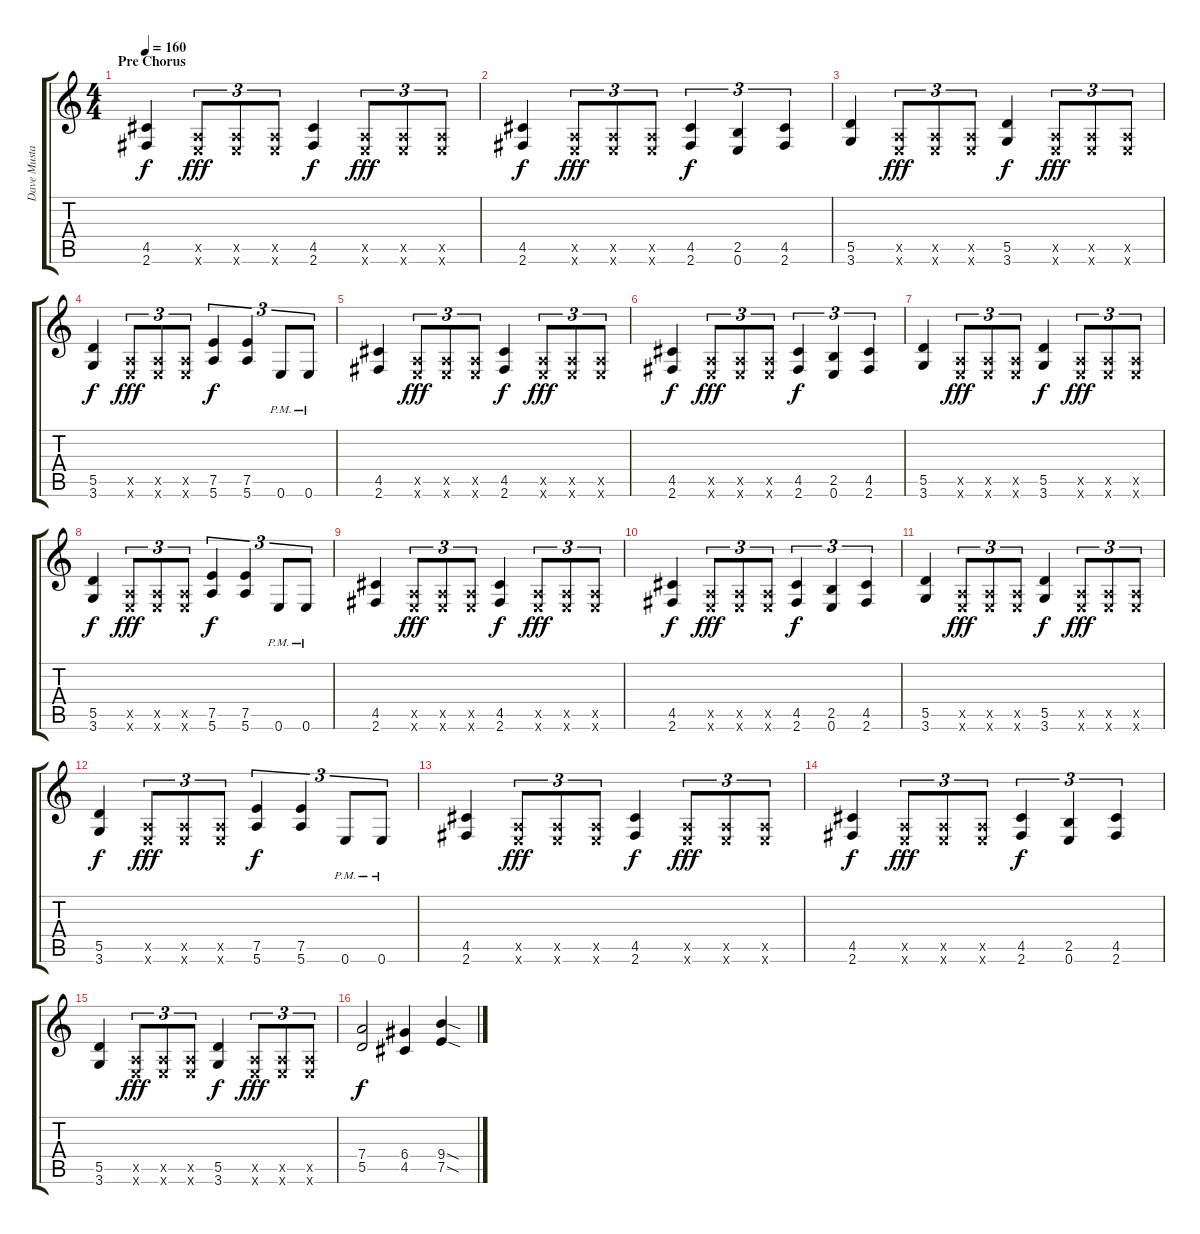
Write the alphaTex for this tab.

\track ("Dave Mustaine" "Dave Musta") {instrument distortionguitar}
\staff {score tabs}
\tuning (E4 B3 G3 D3 A2 E2) {hide}
\ts (4 4)
\section ("" "Pre Chorus")
\tempo 160
\clef g2
\ks c
(4.5 2.6).4{dy f} (0.5{x} 0.6{x}).8{tu (3 2) dy fff} (0.5{x} 0.6{x}).8{tu (3 2)} (0.5{x} 0.6{x}).8{tu (3 2)} (4.5 2.6).4{dy f} (0.5{x} 0.6{x}).8{tu (3 2) dy fff} (0.5{x} 0.6{x}).8{tu (3 2)} (0.5{x} 0.6{x}).8{tu (3 2)} |
(4.5 2.6).4{dy f} (0.5{x} 0.6{x}).8{tu (3 2) dy fff} (0.5{x} 0.6{x}).8{tu (3 2)} (0.5{x} 0.6{x}).8{tu (3 2)} (4.5 2.6).4{tu (3 2) dy f} (2.5 0.6).4{tu (3 2)} (4.5 2.6).4{tu (3 2)} |
(5.5 3.6).4 (0.5{x} 0.6{x}).8{tu (3 2) dy fff} (0.5{x} 0.6{x}).8{tu (3 2)} (0.5{x} 0.6{x}).8{tu (3 2)} (5.5 3.6).4{dy f} (0.5{x} 0.6{x}).8{tu (3 2) dy fff} (0.5{x} 0.6{x}).8{tu (3 2)} (0.5{x} 0.6{x}).8{tu (3 2)} |
(5.5 3.6).4{dy f} (0.5{x} 0.6{x}).8{tu (3 2) dy fff} (0.5{x} 0.6{x}).8{tu (3 2)} (0.5{x} 0.6{x}).8{tu (3 2)} (7.5 5.6).4{tu (3 2) dy f} (7.5 5.6).4{tu (3 2)} 0.6{pm}.8{tu (3 2)} 0.6{pm}.8{tu (3 2)} |
(4.5 2.6).4 (0.5{x} 0.6{x}).8{tu (3 2) dy fff} (0.5{x} 0.6{x}).8{tu (3 2)} (0.5{x} 0.6{x}).8{tu (3 2)} (4.5 2.6).4{dy f} (0.5{x} 0.6{x}).8{tu (3 2) dy fff} (0.5{x} 0.6{x}).8{tu (3 2)} (0.5{x} 0.6{x}).8{tu (3 2)} |
(4.5 2.6).4{dy f} (0.5{x} 0.6{x}).8{tu (3 2) dy fff} (0.5{x} 0.6{x}).8{tu (3 2)} (0.5{x} 0.6{x}).8{tu (3 2)} (4.5 2.6).4{tu (3 2) dy f} (2.5 0.6).4{tu (3 2)} (4.5 2.6).4{tu (3 2)} |
(5.5 3.6).4 (0.5{x} 0.6{x}).8{tu (3 2) dy fff} (0.5{x} 0.6{x}).8{tu (3 2)} (0.5{x} 0.6{x}).8{tu (3 2)} (5.5 3.6).4{dy f} (0.5{x} 0.6{x}).8{tu (3 2) dy fff} (0.5{x} 0.6{x}).8{tu (3 2)} (0.5{x} 0.6{x}).8{tu (3 2)} |
(5.5 3.6).4{dy f} (0.5{x} 0.6{x}).8{tu (3 2) dy fff} (0.5{x} 0.6{x}).8{tu (3 2)} (0.5{x} 0.6{x}).8{tu (3 2)} (7.5 5.6).4{tu (3 2) dy f} (7.5 5.6).4{tu (3 2)} 0.6{pm}.8{tu (3 2)} 0.6{pm}.8{tu (3 2)} |
(4.5 2.6).4 (0.5{x} 0.6{x}).8{tu (3 2) dy fff} (0.5{x} 0.6{x}).8{tu (3 2)} (0.5{x} 0.6{x}).8{tu (3 2)} (4.5 2.6).4{dy f} (0.5{x} 0.6{x}).8{tu (3 2) dy fff} (0.5{x} 0.6{x}).8{tu (3 2)} (0.5{x} 0.6{x}).8{tu (3 2)} |
(4.5 2.6).4{dy f} (0.5{x} 0.6{x}).8{tu (3 2) dy fff} (0.5{x} 0.6{x}).8{tu (3 2)} (0.5{x} 0.6{x}).8{tu (3 2)} (4.5 2.6).4{tu (3 2) dy f} (2.5 0.6).4{tu (3 2)} (4.5 2.6).4{tu (3 2)} |
(5.5 3.6).4 (0.5{x} 0.6{x}).8{tu (3 2) dy fff} (0.5{x} 0.6{x}).8{tu (3 2)} (0.5{x} 0.6{x}).8{tu (3 2)} (5.5 3.6).4{dy f} (0.5{x} 0.6{x}).8{tu (3 2) dy fff} (0.5{x} 0.6{x}).8{tu (3 2)} (0.5{x} 0.6{x}).8{tu (3 2)} |
(5.5 3.6).4{dy f} (0.5{x} 0.6{x}).8{tu (3 2) dy fff} (0.5{x} 0.6{x}).8{tu (3 2)} (0.5{x} 0.6{x}).8{tu (3 2)} (7.5 5.6).4{tu (3 2) dy f} (7.5 5.6).4{tu (3 2)} 0.6{pm}.8{tu (3 2)} 0.6{pm}.8{tu (3 2)} |
(4.5 2.6).4 (0.5{x} 0.6{x}).8{tu (3 2) dy fff} (0.5{x} 0.6{x}).8{tu (3 2)} (0.5{x} 0.6{x}).8{tu (3 2)} (4.5 2.6).4{dy f} (0.5{x} 0.6{x}).8{tu (3 2) dy fff} (0.5{x} 0.6{x}).8{tu (3 2)} (0.5{x} 0.6{x}).8{tu (3 2)} |
(4.5 2.6).4{dy f} (0.5{x} 0.6{x}).8{tu (3 2) dy fff} (0.5{x} 0.6{x}).8{tu (3 2)} (0.5{x} 0.6{x}).8{tu (3 2)} (4.5 2.6).4{tu (3 2) dy f} (2.5 0.6).4{tu (3 2)} (4.5 2.6).4{tu (3 2)} |
(5.5 3.6).4 (0.5{x} 0.6{x}).8{tu (3 2) dy fff} (0.5{x} 0.6{x}).8{tu (3 2)} (0.5{x} 0.6{x}).8{tu (3 2)} (5.5 3.6).4{dy f} (0.5{x} 0.6{x}).8{tu (3 2) dy fff} (0.5{x} 0.6{x}).8{tu (3 2)} (0.5{x} 0.6{x}).8{tu (3 2)} |
(7.4 5.5).2{dy f} (6.4 4.5).4 (9.4{sod} 7.5{sod}).4
